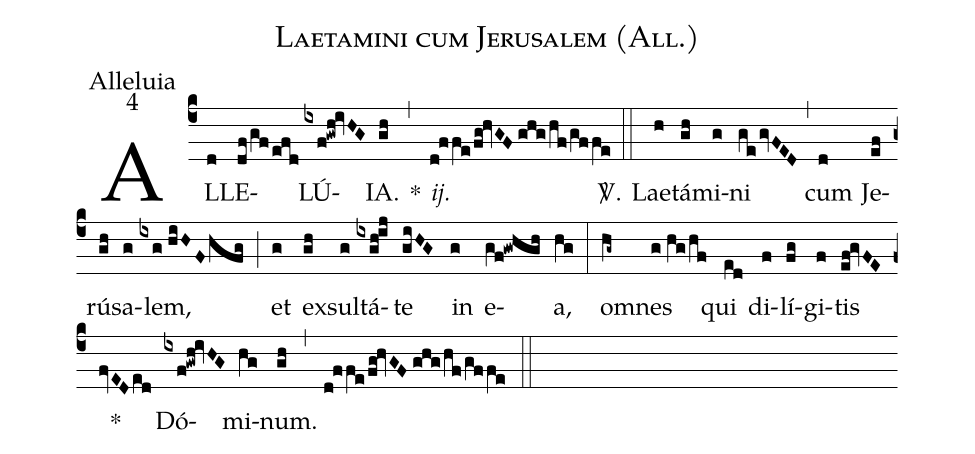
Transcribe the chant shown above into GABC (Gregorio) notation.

name:Laetamini cum Jerusalem (All.);
office-part:Alleluia;
mode:4;
%%
(c4) AL(d)LE(df/gf/efd)LÚ(ixf!gwh!ivHG)IA.(gh) *(,) <i>ij.</i>(d!ffe/fg!hvGF//ghg/hf/gffe) <sp>V/</sp>.(::) Lae(h)tá(gh)mi(g)ni(ge/gvFED) (,) cum(d) Je(ef)rú(gh)sa(g)lem,(ixg//hiHF/hfg) (;) et(g) ex(gh)sul(g)tá(ixgh!ij)te(giHG) in(g) e(gf!gwhgh)a,(hg) (:) om(hg~)nes(g//hg/hf) qui(ed) di(f)lí(fg)gi(f)tis(ef!gvFE/fvED/ed) *() Dó(ixf!gwh!ivHG)mi(hg)num.(gh) (,) (d!ffe/fg!hvGF//ghg/hf/gffe) (::)
